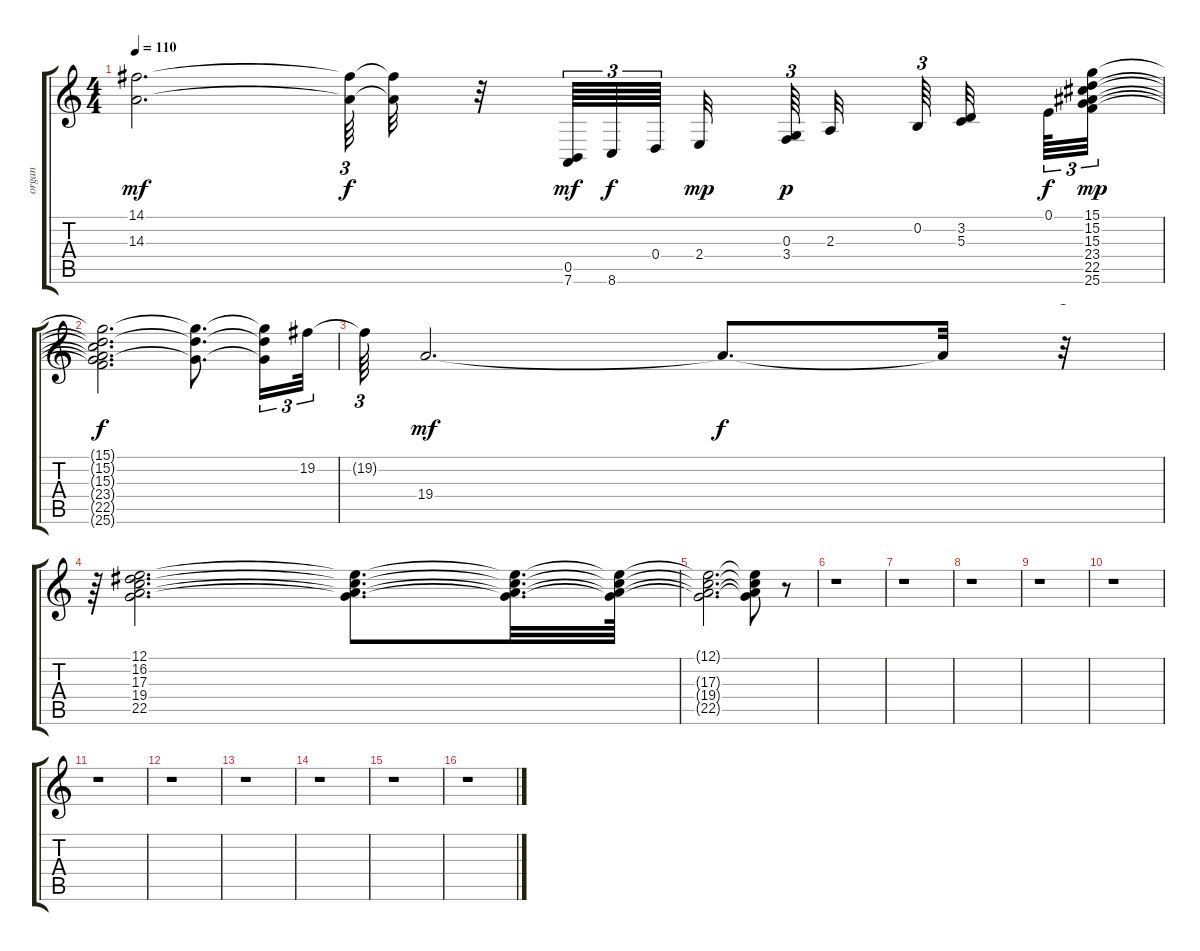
\track ("organ    " "organ    ") {instrument drawbarorgan}
\staff {score tabs}
\tuning (E4 B3 G3 D3 A2 E2) {hide}
\ts (4 4)
\tempo 110
\clef g2
\ks c
(14.1 14.3).2{d dy mf} (14.1{t} 14.3{t}).64{tu (3 2) dy f} (14.1{t} 14.3{t}).32 r.32 (0.5 7.6).64{tu (3 2) dy mf} 8.6.64{tu (3 2) dy f} 0.4.64{tu (3 2)} 2.4.32{dy mp} (0.3 3.4).64{tu (3 2) dy p} 2.3.32 0.2.64{tu (3 2)} (3.2 5.3).32 0.1.64{tu (3 2) dy f} (15.1 15.2 15.3 23.4 22.5 25.6).32{tu (3 2) dy mp} |
(15.1{t} 15.2{t} 15.3{t} 23.4{t} 22.5{t} 25.6{t}).2{d dy f} (15.1{t} 15.2{t} 22.5{t}).8{d} (15.1{t} 15.2{t} 22.5{t}).16{tu (3 2)} 19.2.32{tu (3 2)} |
19.2{t}.64{tu (3 2)} 19.4.2{d dy mf} 19.4{t}.8{d dy f} 19.4{t}.32 r.32{tu (3 2)} |
r.64{tu (3 2)} (12.1 16.2 17.3 19.4 22.5).2{d} (12.1{t} 17.3{t} 19.4{t} 22.5{t}).8{d} (12.1{t} 17.3{t} 19.4{t} 22.5{t}).32{d} (12.1{t} 17.3{t} 19.4{t} 22.5{t}).64 |
(12.1{t} 17.3{t} 19.4{t} 22.5{t}).2{d} (12.1{t} 17.3{t} 19.4{t} 22.5{t}).8 r.8 |
r.1 |
r.1 |
r.1 |
r.1 |
r.1 |
r.1 |
r.1 |
r.1 |
r.1 |
r.1 |
r.1
